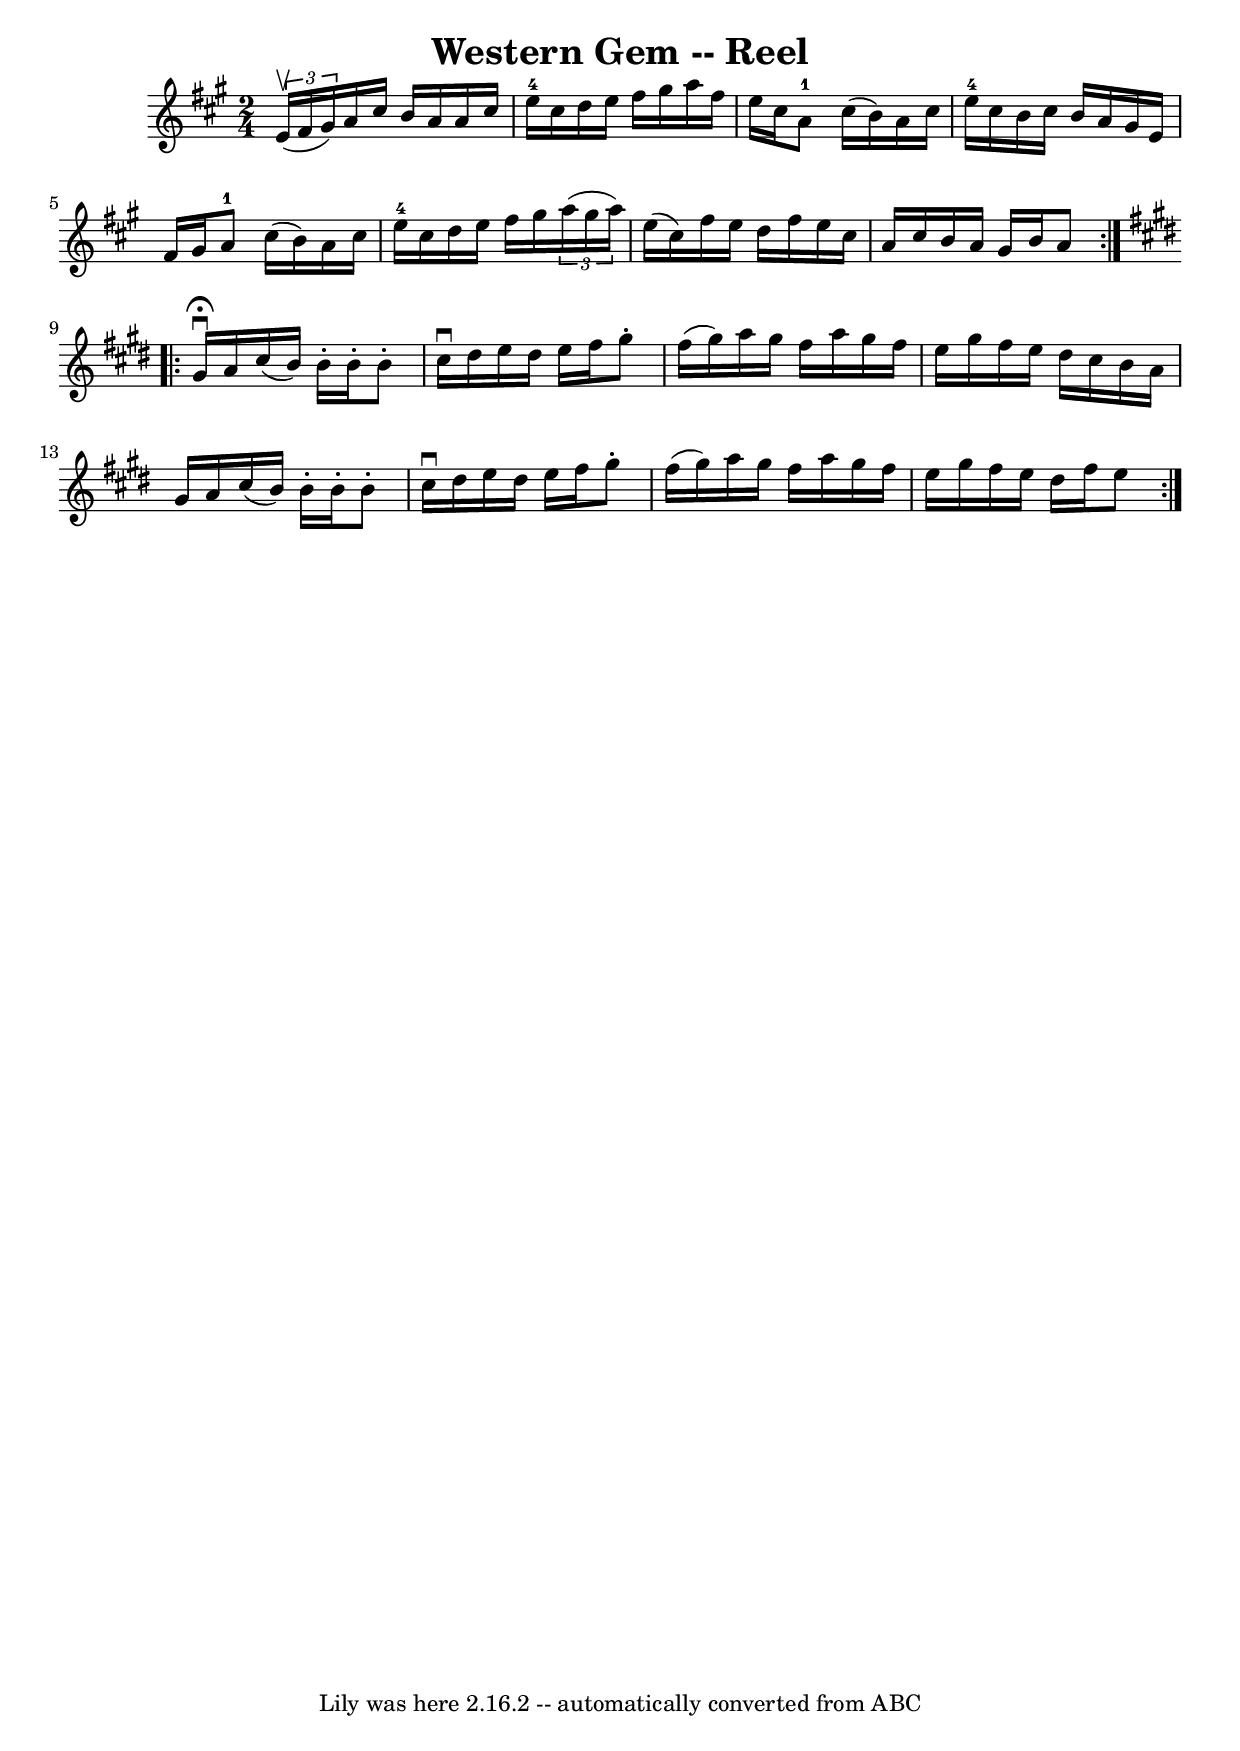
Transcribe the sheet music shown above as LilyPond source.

\version "2.16.2"
\include "Mammoth.ily"
\header {
  %% book = "Ryan's Mammoth Collection"
  crossRefNumber = "1"
  footnotes = "\\\\376"
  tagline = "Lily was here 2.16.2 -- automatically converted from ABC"
  title = "Western Gem -- Reel"

}
voicedefault =  {



  \repeat volta 2 {

    \time 2/4 
    \key a \major
    \times 2/3 { e'16^\upbow(fis'16 gis'16) 
	       } 
    |
    a'16 cis''16 b'16 a'16 a'16 cis''16 e''16-4   
    cis''16    |
    d''16 e''16 fis''16 gis''16 a''16 fis''16  
    e''16 cis''16    |
    a'8-1 cis''16 (b'16) a'16    
    cis''16 e''16-4 cis''16    |
    b'16 cis''16 b'16 a'16   
    gis'16 e'16 fis'16 gis'16    |
    a'8-1 cis''16 (
    b'16) a'16 cis''16 e''16-4 cis''16    |
    d''16 e''16 
    fis''16 gis''16    \times 2/3 { a''16 (gis''16 a''16) 
				  }   
    e''16 (cis''16)   |
    fis''16 e''16 d''16 fis''16    
    e''16 cis''16 a'16 cis''16    |
    b'16 a'16 gis'16    
    b'16 a'8    
  }   
  \key e \major
  
  \repeat volta 2 {
    gis'16^\fermata^\downbow a'16  |
    cis''16 (b'16) b'16-. b'16-. b'8-. cis''16^\downbow dis''16    |
    e''16 dis''16    
    e''16 fis''16 gis''8-. fis''16 (gis''16)   |
    a''16    
    gis''16 fis''16 a''16 gis''16 fis''16 e''16 gis''16    
    |
    fis''16 e''16 dis''16 cis''16 b'16 a'16 gis'16    
    a'16    |
    cis''16 (b'16) b'16-. b'16-. b'8-.   
    cis''16^\downbow dis''16    |
    e''16 dis''16 e''16 fis''16  
    gis''8-. fis''16 (gis''16)   |
    a''16 gis''16 fis''16  
    a''16 gis''16 fis''16 e''16 gis''16    |
    fis''16    
    e''16 dis''16 fis''16 e''8    
  }   

}

\score{
  <<

    \context Staff="default"
    {
      \voicedefault 
      
    }

  >>
  \layout {
    
  }
  \midi {
  }

}
